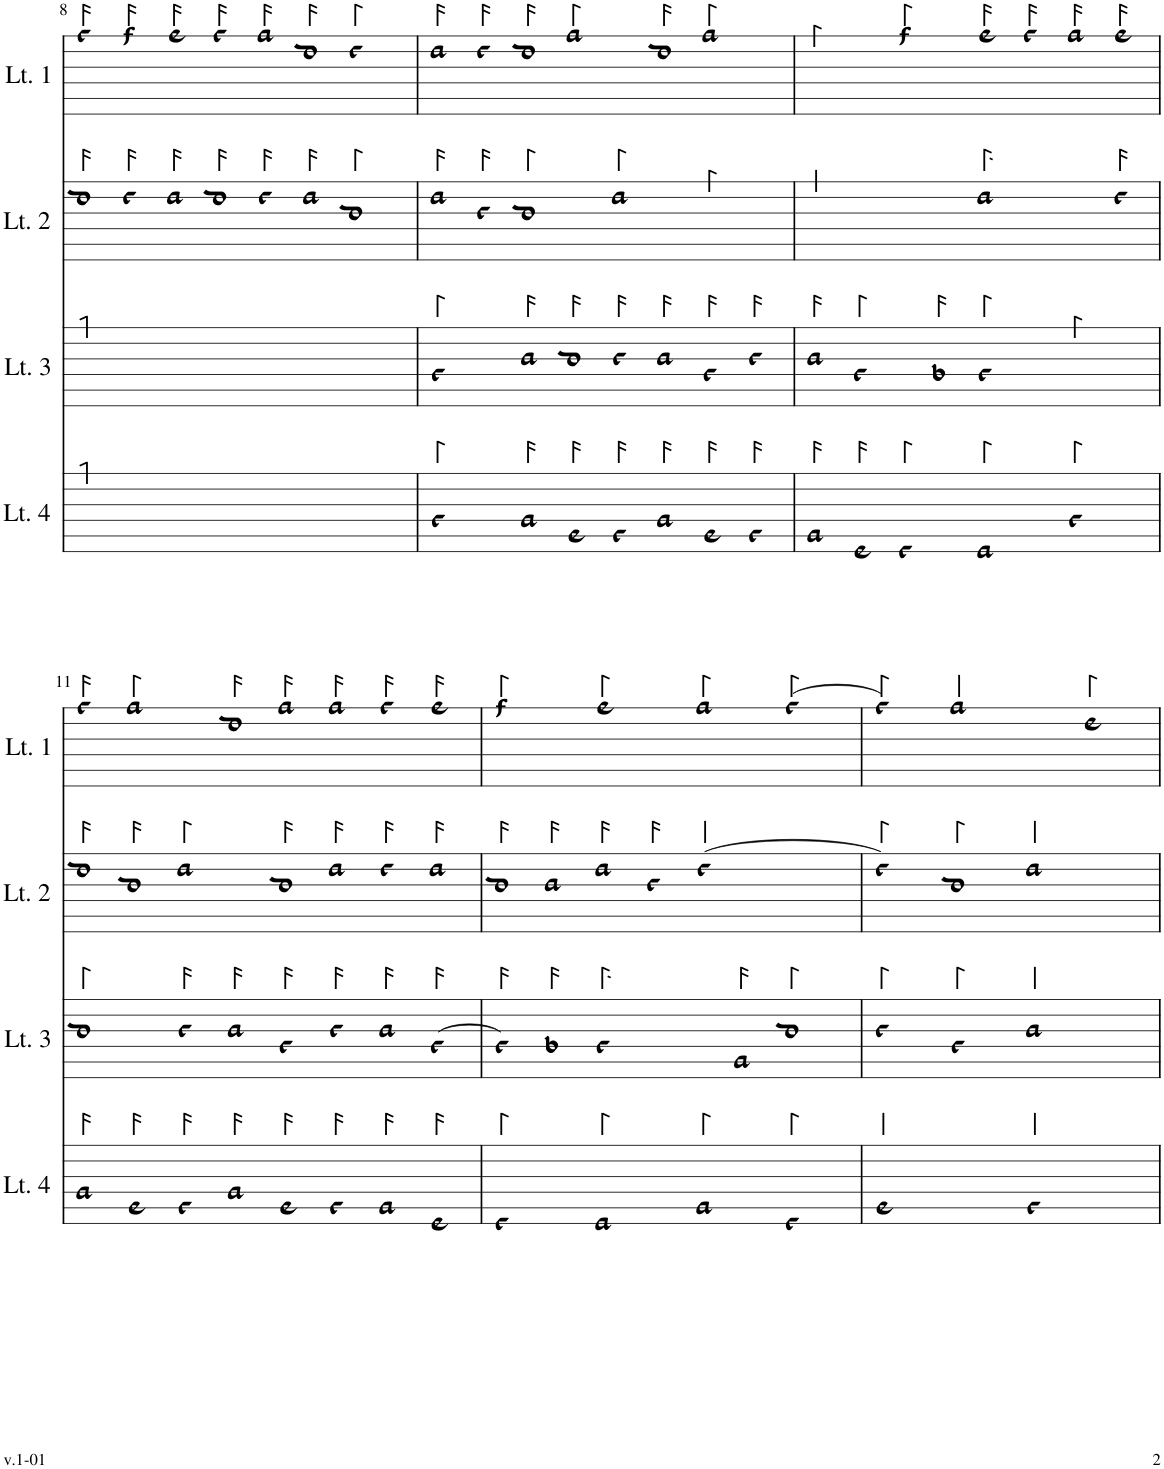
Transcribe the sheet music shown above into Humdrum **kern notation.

**kern	**kern	**kern	**kern
*part4	*part3	*part2	*part1
*staff4	*staff3	*staff2	*staff1
*I"Lute 4	*I"Lute 3	*I"Lute 2	*I"Lute 1
*I'Lt. 4	*I'Lt. 3	*I'Lt. 2	*I'Lt. 1
!!LO:PB:g=z
*k[]	*k[]	*k[]	*k[]
*M4/2	*M4/2	*M4/2	*M4/2
*met(c|)	*met(c|)	*met(c|)	*met(c|)
=8	=8	=8	=8
0r	0r	4f	4a
.	.	4e	4cc
.	.	4d	4b
.	.	4f	4a
.	.	4e	4g
.	.	4d	4f
.	.	2c	2e
=9	=9	=9	=9
2G	2G	4d	4d
.	.	4B	4e
4F	4A	2c	4f
4E	4c	.	2g
4D	4B	2d	.
4F	4A	.	4f
4E	4G	2r	2g
4D	4B	.	.
=10	=10	=10	=10
4C	4A	1r	2r
4BB	2G	.	.
2AA	.	.	2cc
.	4F#	.	.
2GG	2G	2.d	4b
.	.	.	4a
2G	2r	.	4g
.	.	4e	4b
!!LO:LB:g=z
=11	=11	=11	=11
4F	2c	4f	4a
4E	.	4c	2g
4D	4B	2d	.
4F	4A	.	4f
4E	4G	4c	4g
4D	4B	4d	4g
4C	4A	4e	4a
4BB	[4G	4d	4b
=12	=12	=12	=12
2AA	4G]	4c	2cc
.	4F#	4A	.
2GG	2.G	4d	2b
.	.	4B	.
2C	.	[1e	2g
.	4C	.	.
2AA	2c	.	[2a
=13	=13	=13	=13
1E	2B	2e]	2a]
.	2G	2c	1g
1D	1A	1d	.
.	.	.	2f#
=	=	=	=
*-	*-	*-	*-
